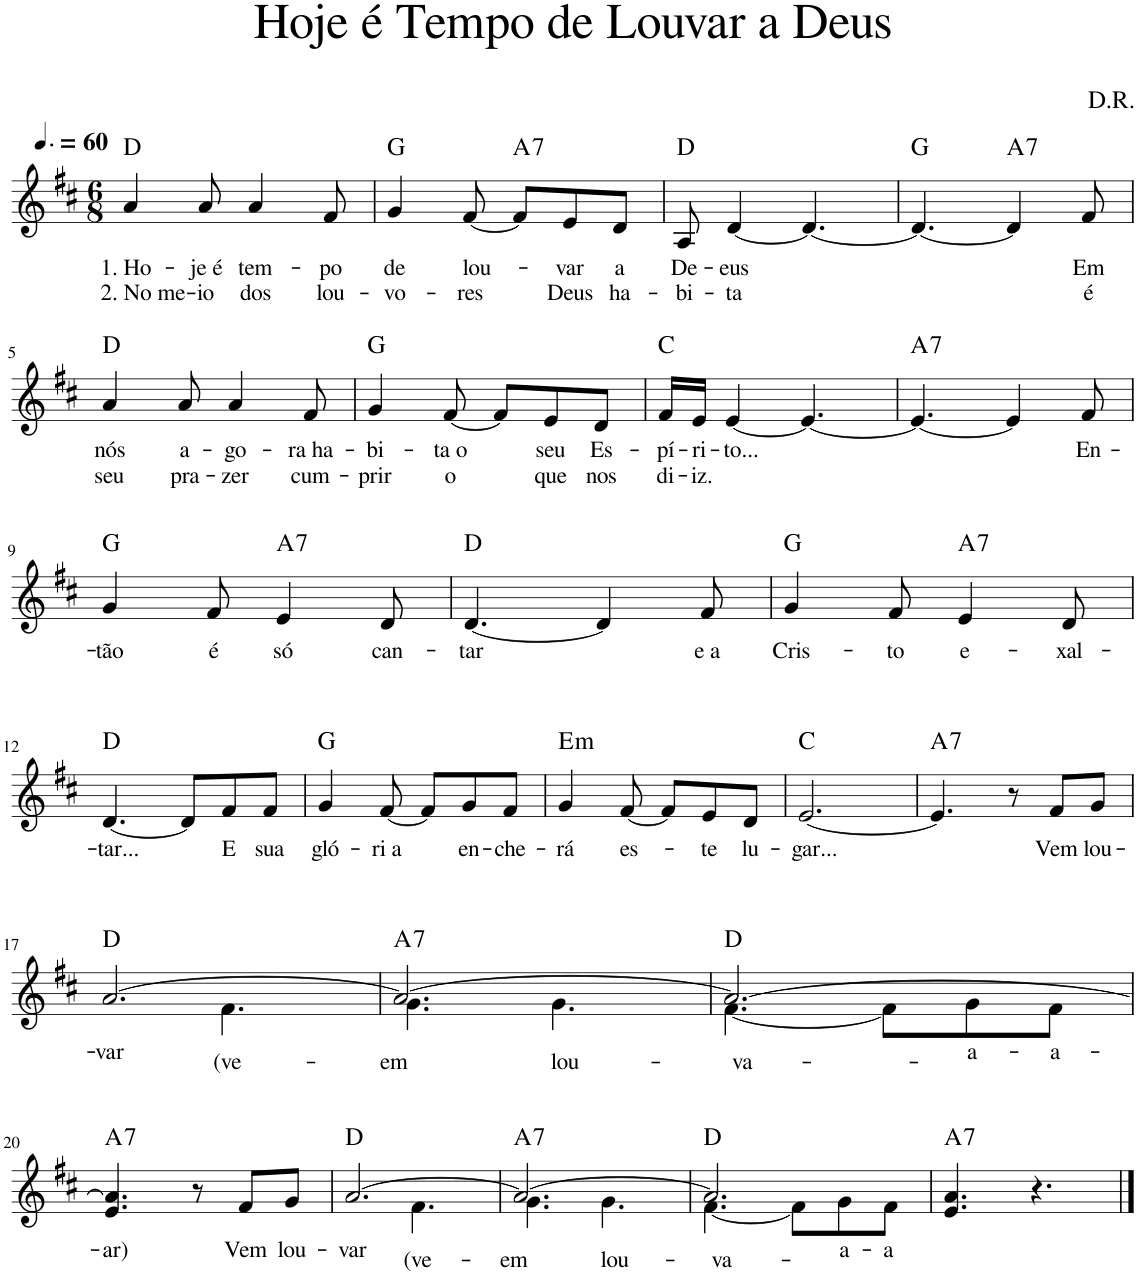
**kern	**text	**text	**harte
*part1	*part1	*part1	*part1
*staff1	*staff1	*staff1	*
*I"Voz	*	*	*
*I'Vo.	*	*	*
*clefG2	*	*	*
*k[f#c#]	*	*	*
*M6/8	*	*	*
*MM90	*	*	*
=1	=1	=1	=1
!	!LO:LY:b	!LO:LY:b	!
4a/	1. Ho-	2. No me-	D:maj
!	!LO:LY:b	!LO:LY:b	!
8a/	-je é	-io	.
!	!LO:LY:b	!LO:LY:b	!
4a/	tem-	dos	.
!	!LO:LY:b	!LO:LY:b	!
8f#/	-po	lou-	.
=2	=2	=2	=2
!	!LO:LY:b	!LO:LY:b	!
4g/	de	-vo-	G:maj
!	!LO:LY:b	!LO:LY:b	!
[8f#/	lou-	-res	.
!	!	!	!LO:H:kt=7
8f#/L]	.	.	A:7
!	!LO:LY:b	!LO:LY:b	!
8e/	-var	Deus	.
!	!LO:LY:b	!LO:LY:b	!
8d/J	a	ha-	.
=3	=3	=3	=3
!	!LO:LY:b	!LO:LY:b	!
8A/	De-	-bi-	D:maj
!	!LO:LY:b	!LO:LY:b	!
[4d/	-eus	-ta	.
4.d/_	.	.	.
=4	=4	=4	=4
4.d/_	.	.	G:maj
!	!	!	!LO:H:kt=7
4d/]	.	.	A:7
!	!LO:LY:b	!LO:LY:b	!
8f#/	Em	é	.
!!LO:LB:g=z
=5	=5	=5	=5
!	!LO:LY:b	!LO:LY:b	!
4a/	nós	seu	D:maj
!	!LO:LY:b	!LO:LY:b	!
8a/	a-	pra-	.
!	!LO:LY:b	!LO:LY:b	!
4a/	-go-	-zer	.
!	!LO:LY:b	!LO:LY:b	!
8f#/	-ra ha-	cum-	.
=6	=6	=6	=6
!	!LO:LY:b	!LO:LY:b	!
4g/	-bi-	-prir	G:maj
!	!LO:LY:b	!LO:LY:b	!
[8f#/	-ta o	o	.
8f#/L]	.	.	.
!	!LO:LY:b	!LO:LY:b	!
8e/	seu	que	.
!	!LO:LY:b	!LO:LY:b	!
8d/J	Es-	nos	.
=7	=7	=7	=7
!	!LO:LY:b	!LO:LY:b	!
16f#/LL	-pí-	di-	C:maj
!	!LO:LY:b	!LO:LY:b	!
16e/JJ	-ri-	-iz.	.
!	!LO:LY:b	!	!
[4e/	-to...	.	.
4.e/_	.	.	.
=8	=8	=8	=8
!	!	!	!LO:H:kt=7
4.e/_	.	.	A:7
4e/]	.	.	.
!	!LO:LY:b	!	!
8f#/	En-	.	.
!!LO:LB:g=z
=9	=9	=9	=9
!	!LO:LY:b	!	!
4g/	-tão	.	G:maj
!	!LO:LY:b	!	!
8f#/	é	.	.
!	!LO:LY:b	!	!LO:H:kt=7
4e/	só	.	A:7
!	!LO:LY:b	!	!
8d/	can-	.	.
=10	=10	=10	=10
!	!LO:LY:b	!	!
[4.d/	-tar	.	D:maj
4d/]	.	.	.
!	!LO:LY:b	!	!
8f#/	e a	.	.
=11	=11	=11	=11
!	!LO:LY:b	!	!
4g/	Cris-	.	G:maj
!	!LO:LY:b	!	!
8f#/	-to	.	.
!	!LO:LY:b	!	!LO:H:kt=7
4e/	e-	.	A:7
!	!LO:LY:b	!	!
8d/	-xal-	.	.
!!LO:LB:g=z
=12	=12	=12	=12
!	!LO:LY:b	!	!
[4.d/	-tar...	.	D:maj
8d/L]	.	.	.
!	!LO:LY:b	!	!
8f#/	E	.	.
!	!LO:LY:b	!	!
8f#/J	sua	.	.
=13	=13	=13	=13
!	!LO:LY:b	!	!
4g/	gló-	.	G:maj
!	!LO:LY:b	!	!
[8f#/	-ri a	.	.
8f#/L]	.	.	.
!	!LO:LY:b	!	!
8g/	en-	.	.
!	!LO:LY:b	!	!
8f#/J	-che-	.	.
=14	=14	=14	=14
!	!LO:LY:b	!	!LO:H:kt=m
4g/	-rá	.	E:min
!	!LO:LY:b	!	!
[8f#/	es-	.	.
8f#/L]	.	.	.
!	!LO:LY:b	!	!
8e/	-te	.	.
!	!LO:LY:b	!	!
8d/J	lu-	.	.
=15	=15	=15	=15
!	!LO:LY:b	!	!
[2.e/	-gar...	.	C:maj
=16	=16	=16	=16
!	!	!	!LO:H:kt=7
4.e/]	.	.	A:7
8r	.	.	.
!	!LO:LY:b	!	!
8f#/L	Vem	.	.
!	!LO:LY:b	!	!
8g/J	lou-	.	.
!!LO:LB:g=z
=17	=17	=17	=17
!	!LO:LY:b	!	!
*^	*	*	*
[2.a/	4.ryy	-var	.	D:maj
!	!	!LO:LY:b	!	!
.	4.f#\	(ve-	.	.
=18	=18	=18	=18	=18
!	!	!LO:LY:b	!	!LO:H:kt=7
2.a/_	4.g\	-em	.	A:7
!	!	!LO:LY:b	!	!
.	4.g\	lou-	.	.
=19	=19	=19	=19	=19
!	!	!LO:LY:b	!	!
2.a/_	[4.f#\	-va-	.	D:maj
.	8f#\L]	.	.	.
!	!	!LO:LY:b	!	!
.	8g\	-a-	.	.
!	!	!LO:LY:b	!	!
.	8f#\J	-a-	.	.
!!LO:LB:g=z	!!
=20	=20	=20	=20	=20
!	!	!LO:LY:b	!	!LO:H:kt=7
*v	*v	*	*	*
4.e/ 4.a/]	ar)	.	A:7
8r	.	.	.
!	!LO:LY:b	!	!
8f#/L	Vem	.	.
!	!LO:LY:b	!	!
8g/J	lou-	.	.
=21	=21	=21	=21
!	!LO:LY:b	!	!
*^	*	*	*
[2.a/	4.ryy	-var	.	D:maj
!	!	!LO:LY:b	!	!
.	4.f#\	(ve-	.	.
=22	=22	=22	=22	=22
!	!	!LO:LY:b	!	!LO:H:kt=7
2.a/_	4.g\	-em	.	A:7
!	!	!LO:LY:b	!	!
.	4.g\	lou-	.	.
=23	=23	=23	=23	=23
!	!	!LO:LY:b	!	!
2.a/]	[4.f#\	-va-	.	D:maj
.	8f#\L]	.	.	.
!	!	!LO:LY:b	!	!
.	8g\	-a-	.	.
!	!	!LO:LY:b	!	!
.	8f#\J	-a-	.	.
=24	=24	=24	=24	=24
!	!	!	!	!LO:H:kt=7
*v	*v	*	*	*
4.e/ 4.a/	.	.	A:7
4.r	.	.	.
==	==	==	==
*-	*-	*-	*-
